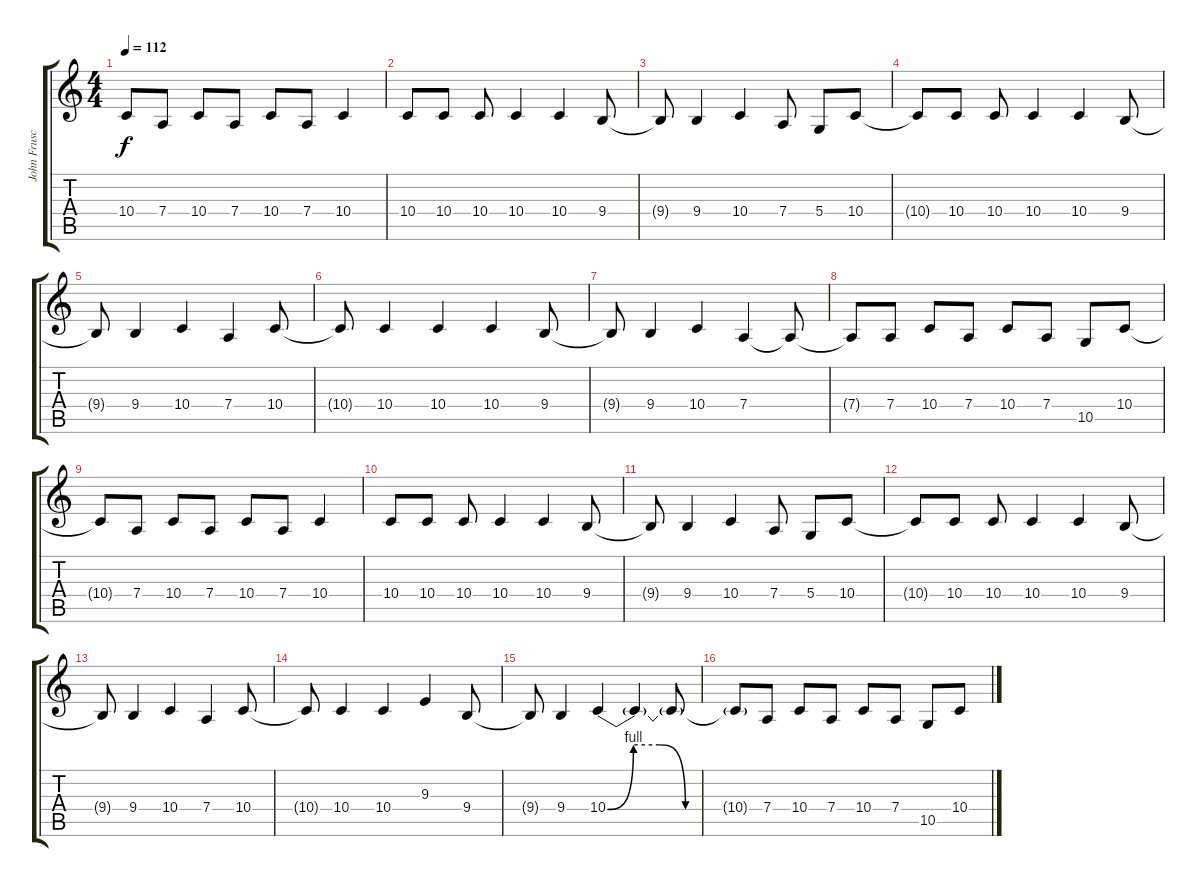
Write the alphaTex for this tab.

\track ("John Frusciante" "John Frusc") {instrument piccolo}
\staff {score tabs}
\tuning (E4 B3 G3 D3 A2 E2) {hide}
\ts (4 4)
\tempo 112
\clef g2
\ks c
10.4{t}.8{dy f} 7.4.8 10.4.8 7.4.8 10.4.8 7.4.8 10.4.4 |
10.4.8{volume 11 instrument piccolo} 10.4.8 10.4.8 10.4.4 10.4.4 9.4.8 |
9.4{t}.8 9.4.4 10.4.4 7.4.8 5.4.8 10.4.8 |
10.4{t}.8 10.4.8 10.4.8 10.4.4 10.4.4 9.4.8 |
9.4{t}.8 9.4.4 10.4.4 7.4.4 10.4.8 |
10.4{t}.8 10.4.4 10.4.4 10.4.4 9.4.8 |
9.4{t}.8 9.4.4 10.4.4 7.4.4 7.4{t}.8 |
7.4{t}.8 7.4.8 10.4.8 7.4.8 10.4.8 7.4.8 10.5.8 10.4.8 |
10.4{t}.8 7.4.8 10.4.8 7.4.8 10.4.8 7.4.8 10.4.4 |
10.4.8 10.4.8 10.4.8 10.4.4 10.4.4 9.4.8 |
9.4{t}.8 9.4.4 10.4.4 7.4.8 5.4.8 10.4.8 |
10.4{t}.8 10.4.8 10.4.8 10.4.4 10.4.4 9.4.8 |
9.4{t}.8 9.4.4 10.4.4 7.4.4 10.4.8 |
10.4{t}.8 10.4.4 10.4.4 9.3.4 9.4.8 |
9.4{t}.8 9.4.4 10.4{be (custom 0 0 10 4 20 4 30 0 60 0)}.4 10.4{t}.4 10.4{t}.8 |
10.4{t}.8 7.4.8 10.4.8 7.4.8 10.4.8 7.4.8 10.5.8 10.4.8
